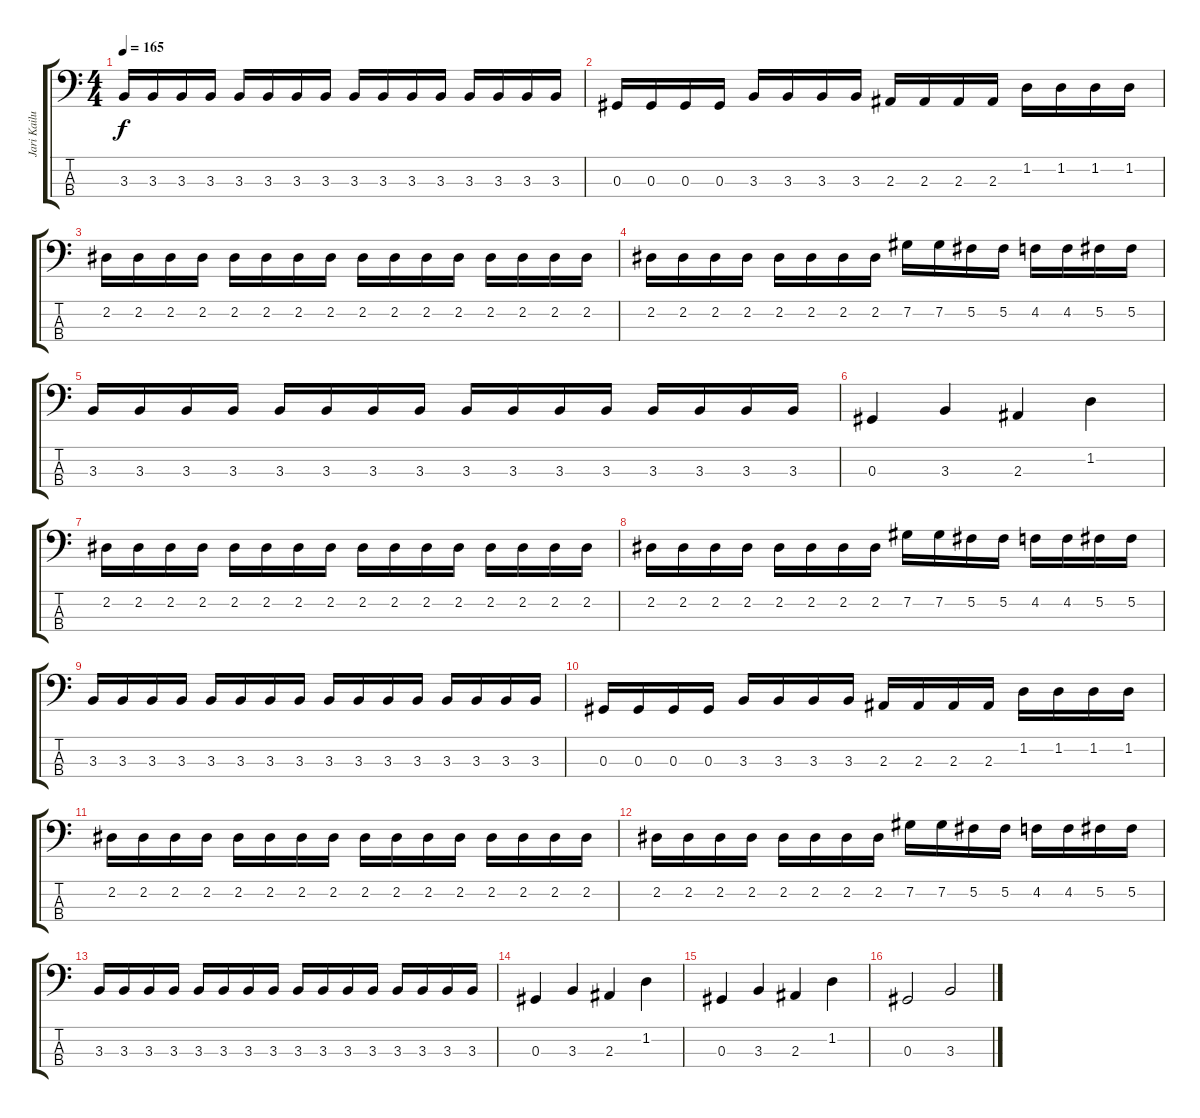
\track ("Jari Kailunannen" "Jari Kailu") {instrument electricbassfinger}
\staff {score tabs}
\tuning (Gb2 Db2 Ab1 Eb1) {hide}
\ts (4 4)
\tempo 165
\clef f4
\ks c
3.3.16{dy f} 3.3.16 3.3.16 3.3.16 3.3.16 3.3.16 3.3.16 3.3.16 3.3.16 3.3.16 3.3.16 3.3.16 3.3.16 3.3.16 3.3.16 3.3.16 |
0.3.16 0.3.16 0.3.16 0.3.16 3.3.16 3.3.16 3.3.16 3.3.16 2.3.16 2.3.16 2.3.16 2.3.16 1.2.16 1.2.16 1.2.16 1.2.16 |
2.2.16 2.2.16 2.2.16 2.2.16 2.2.16 2.2.16 2.2.16 2.2.16 2.2.16 2.2.16 2.2.16 2.2.16 2.2.16 2.2.16 2.2.16 2.2.16 |
2.2.16 2.2.16 2.2.16 2.2.16 2.2.16 2.2.16 2.2.16 2.2.16 7.2.16 7.2.16 5.2.16 5.2.16 4.2.16 4.2.16 5.2.16 5.2.16 |
3.3.16 3.3.16 3.3.16 3.3.16 3.3.16 3.3.16 3.3.16 3.3.16 3.3.16 3.3.16 3.3.16 3.3.16 3.3.16 3.3.16 3.3.16 3.3.16 |
0.3.4 3.3.4 2.3.4 1.2.4 |
2.2.16 2.2.16 2.2.16 2.2.16 2.2.16 2.2.16 2.2.16 2.2.16 2.2.16 2.2.16 2.2.16 2.2.16 2.2.16 2.2.16 2.2.16 2.2.16 |
2.2.16 2.2.16 2.2.16 2.2.16 2.2.16 2.2.16 2.2.16 2.2.16 7.2.16 7.2.16 5.2.16 5.2.16 4.2.16 4.2.16 5.2.16 5.2.16 |
3.3.16 3.3.16 3.3.16 3.3.16 3.3.16 3.3.16 3.3.16 3.3.16 3.3.16 3.3.16 3.3.16 3.3.16 3.3.16 3.3.16 3.3.16 3.3.16 |
0.3.16 0.3.16 0.3.16 0.3.16 3.3.16 3.3.16 3.3.16 3.3.16 2.3.16 2.3.16 2.3.16 2.3.16 1.2.16 1.2.16 1.2.16 1.2.16 |
2.2.16 2.2.16 2.2.16 2.2.16 2.2.16 2.2.16 2.2.16 2.2.16 2.2.16 2.2.16 2.2.16 2.2.16 2.2.16 2.2.16 2.2.16 2.2.16 |
2.2.16 2.2.16 2.2.16 2.2.16 2.2.16 2.2.16 2.2.16 2.2.16 7.2.16 7.2.16 5.2.16 5.2.16 4.2.16 4.2.16 5.2.16 5.2.16 |
3.3.16 3.3.16 3.3.16 3.3.16 3.3.16 3.3.16 3.3.16 3.3.16 3.3.16 3.3.16 3.3.16 3.3.16 3.3.16 3.3.16 3.3.16 3.3.16 |
0.3.4 3.3.4 2.3.4 1.2.4 |
0.3.4 3.3.4 2.3.4 1.2.4 |
0.3.2 3.3.2
